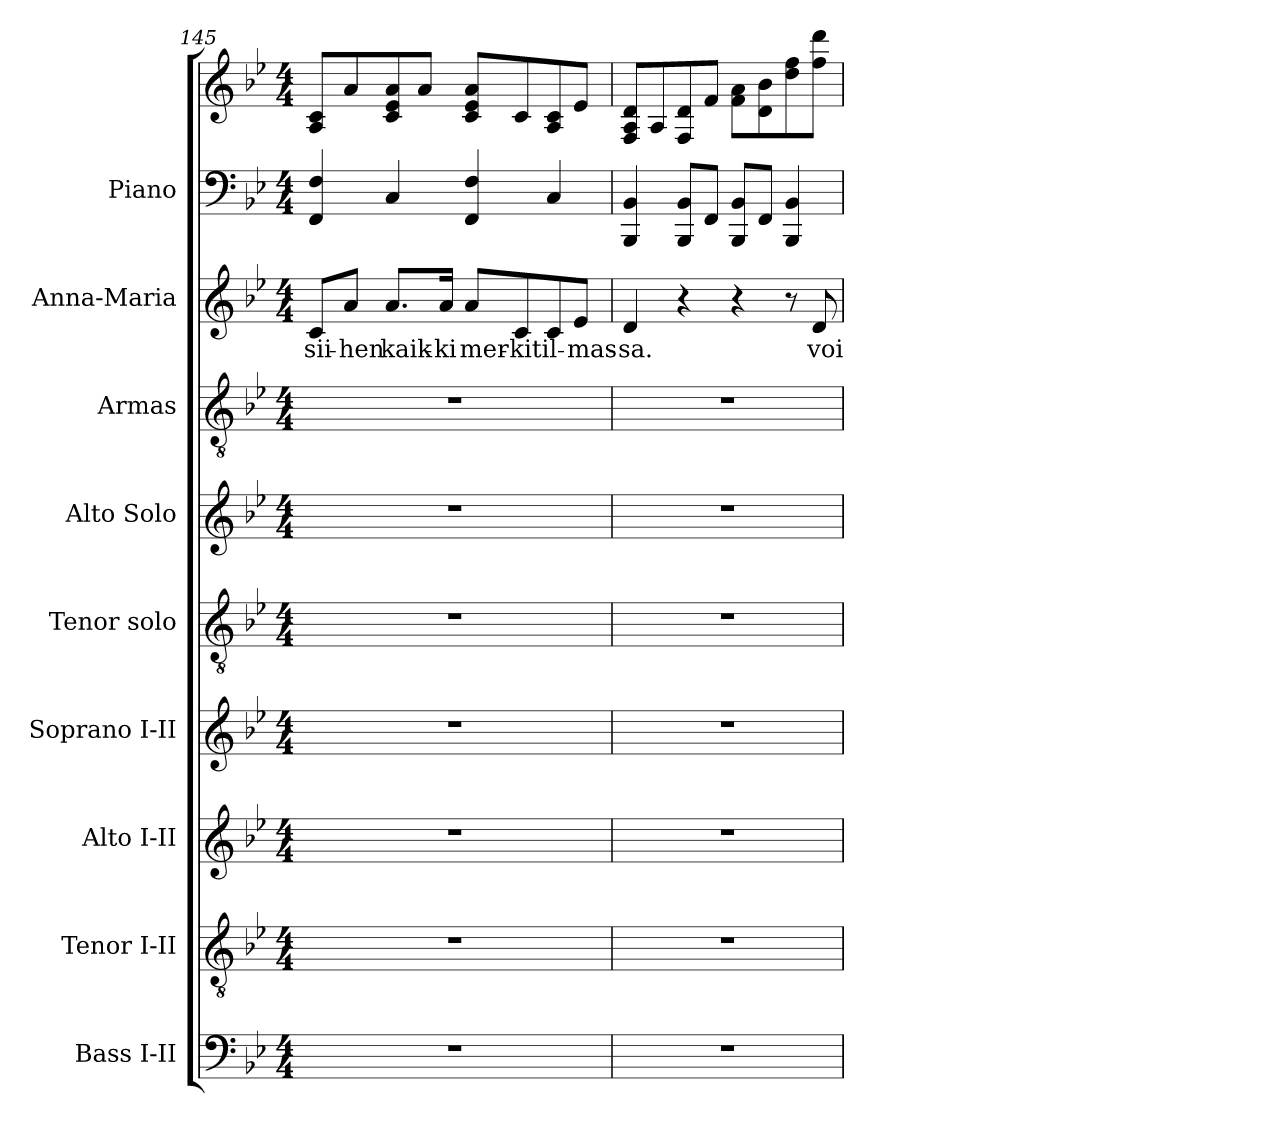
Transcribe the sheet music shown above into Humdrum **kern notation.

**kern	**kern	**kern	**kern	**kern	**kern	**kern	**kern	**text	**kern	**kern
*part9	*part8	*part7	*part6	*part5	*part4	*part3	*part2	*part2	*part1	*part1
*staff10	*staff9	*staff8	*staff7	*staff6	*staff5	*staff4	*staff3	*staff3	*staff2	*staff1
*I"Bass I-II	*I"Tenor I-II	*I"Alto I-II	*I"Soprano I-II	*I"Tenor solo	*I"Alto Solo	*I"Armas	*I"Anna-Maria	*	*I"Piano	*
*I'B.	*I'T.	*I'A.	*I'S.	*I'T. Solo	*I'A. Solo	*I'Armas	*I'A-M	*	*I'Pno.	*
*clefF4	*clefGv2	*clefG2	*clefG2	*clefGv2	*clefG2	*clefGv2	*clefG2	*	*clefF4	*clefG2
*	*ITrd7c12	*	*	*ITrd7c12	*	*ITrd7c12	*	*	*	*
*k[b-e-]	*k[b-e-]	*k[b-e-]	*k[b-e-]	*k[b-e-]	*k[b-e-]	*k[b-e-]	*k[b-e-]	*	*k[b-e-]	*k[b-e-]
*B-:	*B-:	*B-:	*B-:	*B-:	*B-:	*B-:	*B-:	*	*B-:	*B-:
*M4/4	*M4/4	*M4/4	*M4/4	*M4/4	*M4/4	*M4/4	*M4/4	*	*M4/4	*M4/4
=145	=145	=145	=145	=145	=145	=145	=145	=145	=145	=145
!	!	!	!	!	!	!	!	!LO:LY:b:color=#000000	!	!
1r	1r	1r	1r	1r	1r	1r	8ci/L	sii-	4FFi/ 4Fi	8Ai/ 8ciL
!	!	!	!	!	!	!	!	!LO:LY:b:color=#000000	!	!
.	.	.	.	.	.	.	8ai/J	-hen	.	8ai/
!	!	!	!	!	!	!	!	!LO:LY:b:color=#000000	!	!
.	.	.	.	.	.	.	8.ai/L	kaik-	4Ci/	8ci/ 8e-i 8ai
.	.	.	.	.	.	.	.	.	.	8ai/J
!	!	!	!	!	!	!	!	!LO:LY:b:color=#000000	!	!
.	.	.	.	.	.	.	16ai/Jk	-ki	.	.
!	!	!	!	!	!	!	!	!LO:LY:b:color=#000000	!	!
.	.	.	.	.	.	.	8ai/L	mer-	4FFi/ 4Fi	8ci/ 8e-i 8aiL
!	!	!	!	!	!	!	!	!LO:LY:b:color=#000000	!	!
.	.	.	.	.	.	.	8ci/	-kit	.	8ci/
!	!	!	!	!	!	!	!	!LO:LY:b:color=#000000	!	!
.	.	.	.	.	.	.	8ci/	il-	4Ci/	8Ai/ 8ci
!	!	!	!	!	!	!	!	!LO:LY:b:color=#000000	!	!
.	.	.	.	.	.	.	8e-i/J	-mas-	.	8e-i/J
!!LO:PB:g=z
=146	=146	=146	=146	=146	=146	=146	=146	=146	=146	=146
!	!	!	!	!	!	!	!	!LO:LY:b:color=#000000	!	!
1r	1r	1r	1r	1r	1r	1r	4di/	-sa.	4BBB-i/ 4BB-i	8Fi/ 8Ai 8diL
.	.	.	.	.	.	.	.	.	.	8Ai/
.	.	.	.	.	.	.	4r	.	8BBB-i/ 8BB-iL	8Fi/ 8di
.	.	.	.	.	.	.	.	.	8FFi/J	8fi/J
.	.	.	.	.	.	.	4r	.	8BBB-i/ 8BB-iL	8fi\ 8aiL
.	.	.	.	.	.	.	.	.	8FFi/J	8di\ 8b-i
.	.	.	.	.	.	.	8r	.	4BBB-i/ 4BB-i	8ddi\ 8ffi
!	!	!	!	!	!	!	!	!LO:LY:b:color=#000000	!	!
.	.	.	.	.	.	.	8di/	voi	.	8ffi\ 8dddiJ
=	=	=	=	=	=	=	=	=	=	=
*-	*-	*-	*-	*-	*-	*-	*-	*-	*-	*-
